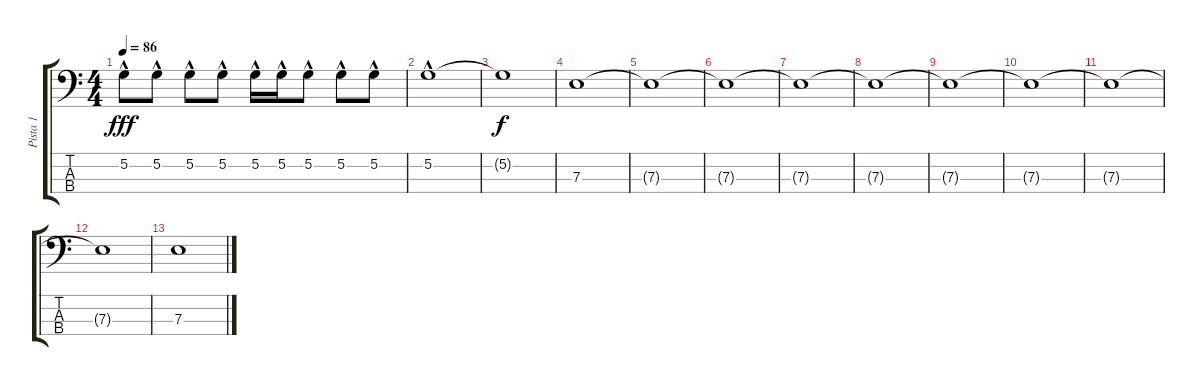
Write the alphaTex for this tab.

\track ("Pista 1" "Pista 1") {instrument contrabass}
\staff {score tabs}
\tuning (G2 D2 A1 E1) {hide}
\ts (4 4)
\tempo 86
\clef f4
\ks c
5.2{hac}.8{dy fff} 5.2{hac}.8 5.2{hac}.8 5.2{hac}.8 5.2{hac}.16 5.2{hac}.16 5.2{hac}.8 5.2{hac}.8 5.2{hac}.8 |
5.2{hac}.1 |
5.2{t}.1{dy f} |
7.3.1 |
7.3{t}.1 |
7.3{t}.1 |
7.3{t}.1 |
7.3{t}.1 |
7.3{t}.1 |
7.3{t}.1 |
7.3{t}.1 |
7.3{t}.1 |
7.3.1
